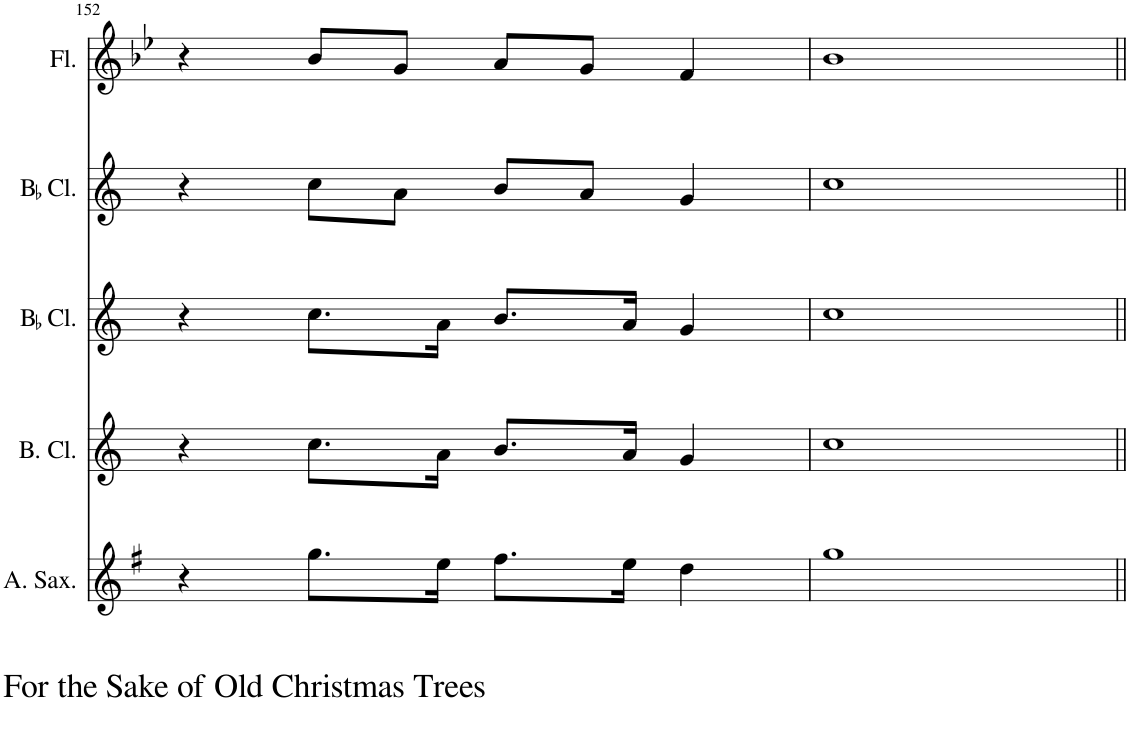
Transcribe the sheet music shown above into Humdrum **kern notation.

**kern	**kern	**kern	**kern	**kern
*part5	*part4	*part3	*part2	*part1
*staff5	*staff4	*staff3	*staff2	*staff1
*I"Alto Saxophone	*I"Bass Clarinet	*I"BaccidentalFlat Clarinet	*I"BaccidentalFlat Clarinet	*I"Flute
*I'A. Sax.	*I'B. Cl.	*I'BaccidentalFlat Cl.	*I'BaccidentalFlat Cl.	*I'Fl.
!!LO:PB:g=z
*clefG2	*clefG2	*clefG2	*clefG2	*clefG2
*Trd5c9	*Trd8c14	*Trd1c2	*Trd1c2	*
*k[f#]	*k[]	*k[]	*k[]	*k[b-e-]
*M2/2	*M2/2	*M2/2	*M2/2	*M2/2
=152	=152	=152	=152	=152
4r	4r	4r	4r	4r
8.gg\L	8.cc\L	8.cc\L	8cc\L	8b-/L
.	.	.	8a\J	8g/J
16ee\Jk	16a\Jk	16a\Jk	.	.
8.ff#\L	8.b/L	8.b/L	8b/L	8a/L
.	.	.	8a/J	8g/J
16ee\Jk	16a/Jk	16a/Jk	.	.
4dd\	4g/	4g/	4g/	4f/
=153	=153	=153	=153	=153
1gg	1cc	1cc	1cc	1b-
=||	=||	=||	=||	=||
*-	*-	*-	*-	*-
